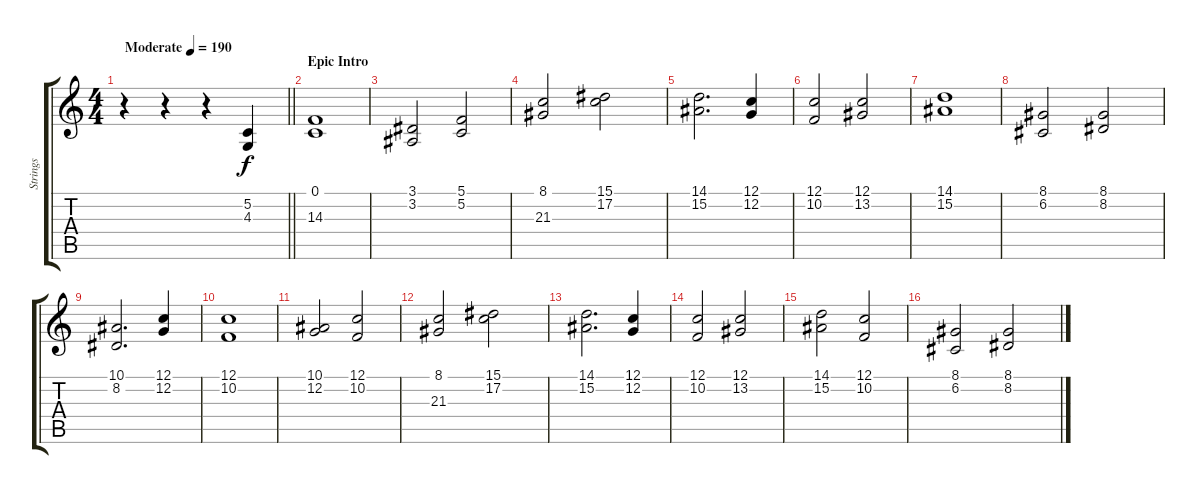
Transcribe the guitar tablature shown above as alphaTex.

\track ("Strings" "Strings") {instrument stringensemble1}
\staff {score tabs}
\tuning (C4 G3 Eb3 Bb2 F2 C2) {hide}
\ts (4 4)
\tempo (190 "Moderate")
\clef g2
\barLineRight lightlight
\ks c
r.4{dy f instrument stringensemble1} r.4 r.4 (5.2 4.3).4 |
\section ("" "Epic Intro")
(0.1 14.3).1 |
(3.1 3.2).2 (5.1 5.2).2 |
(8.1 21.3).2 (15.1 17.2).2 |
(14.1 15.2).2{d} (12.1 12.2).4 |
(12.1 10.2).2 (12.1 13.2).2 |
(14.1 15.2).1 |
(8.1 6.2).2 (8.1 8.2).2 |
(10.1 8.2).2{d} (12.1 12.2).4 |
(12.1 10.2).1 |
(10.1 12.2).2 (12.1 10.2).2 |
(8.1 21.3).2 (15.1 17.2).2 |
(14.1 15.2).2{d} (12.1 12.2).4 |
(12.1 10.2).2 (12.1 13.2).2 |
(14.1 15.2).2 (12.1 10.2).2 |
(8.1 6.2).2 (8.1 8.2).2
